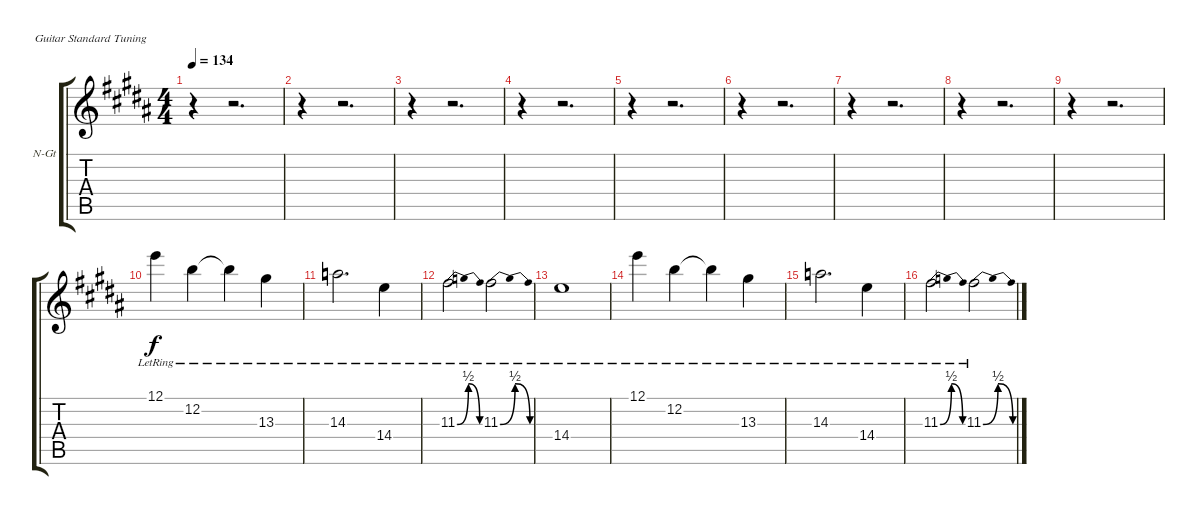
\defaultSystemsLayout 4
\bracketExtendMode groupsimilarinstruments
\firstSystemTrackNameOrientation horizontal
\otherSystemsTrackNameOrientation horizontal
\track ("Cédric" "N-Gt") {instrument acousticguitarnylon}
\staff {score tabs}
\tuning (E4 B3 G3 D3 A2 E2)
\ts (4 4)
\tempo 134
\clef g2
\ks b
r.4{dy f} r.2{d} |
r.4 r.2{d} |
r.4 r.2{d} |
r.4 r.2{d} |
r.4 r.2{d} |
r.4 r.2{d} |
r.4 r.2{d} |
r.4 r.2{d} |
r.4 r.2{d} |
12.1{lr}.4 12.2{lr}.4 12.2{lr t}.4 13.3{lr}.4 |
14.3{lr}.2{d} 14.4{lr}.4 |
11.3{be (bendrelease 0 0 30 2 30 2 60 0) lr}.2 11.3{be (bendrelease 0 0 30 2 30 2 60 0) lr}.2 |
14.4{lr}.1 |
12.1{lr}.4 12.2{lr}.4 12.2{lr t}.4 13.3{lr}.4 |
14.3{lr}.2{d} 14.4{lr}.4 |
11.3{be (bendrelease 0 0 30 2 30 2 60 0) lr}.2 11.3{be (bendrelease 0 0 30 2 30 2 60 0) lr}.2
